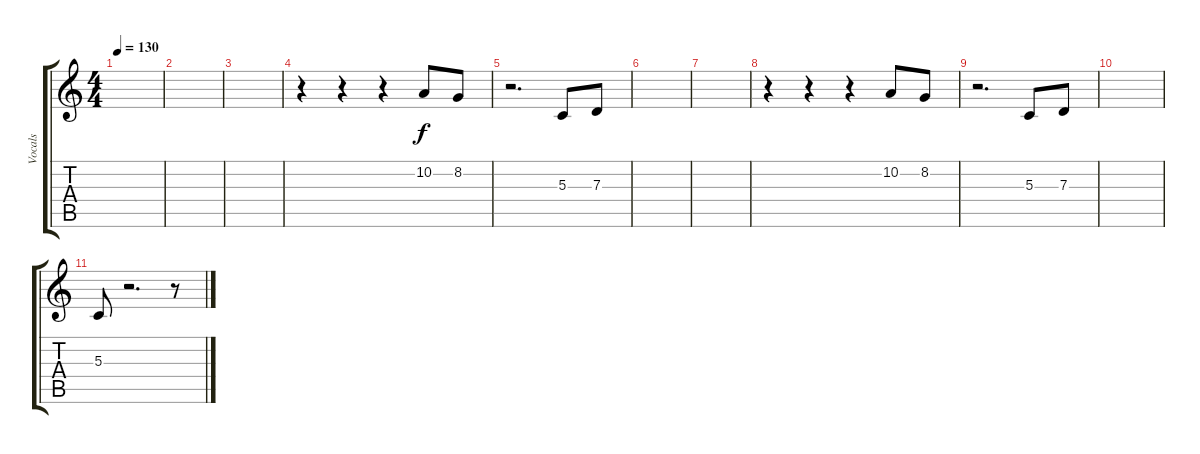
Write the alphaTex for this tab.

\track ("Vocals" "Vocals") {instrument lead3calliope}
\staff {score tabs}
\tuning (E4 B3 G3 D3 A2 E2) {hide}
\ts (4 4)
\tempo 130
\clef g2
\ks c
|
|
|
r.4 r.4 r.4 10.2.8 8.2.8 |
r.2{d} 5.3.8 7.3.8 |
|
|
r.4 r.4 r.4 10.2.8 8.2.8 |
r.2{d} 5.3.8 7.3.8 |
|
5.3.8 r.2{d} r.8
